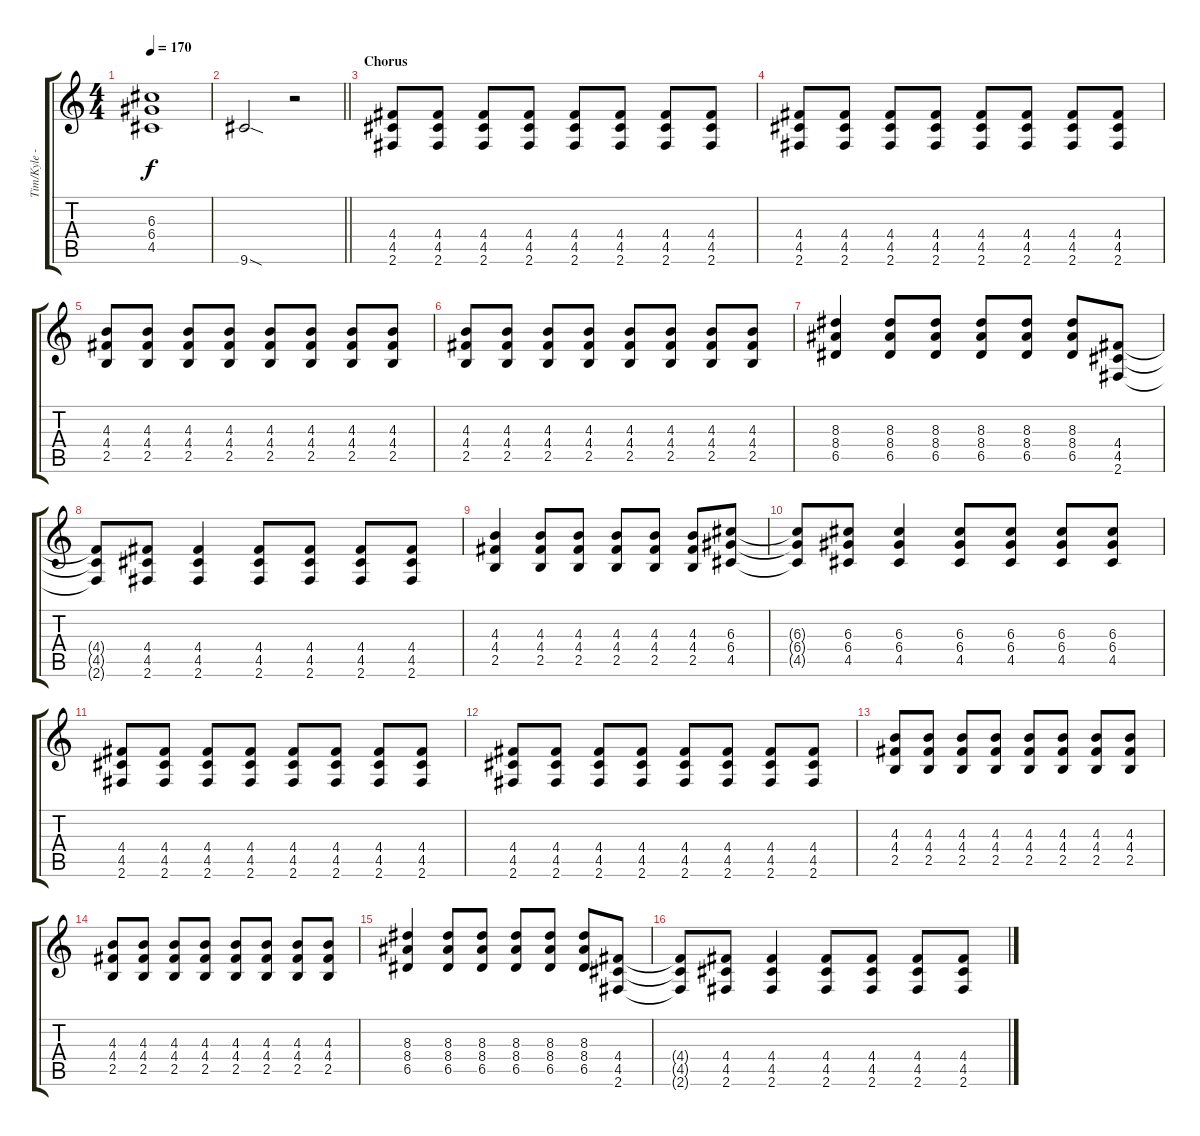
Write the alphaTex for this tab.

\track ("Tim/Kyle - Guitar" "Tim/Kyle -") {instrument distortionguitar}
\staff {score tabs}
\tuning (E4 B3 G3 D3 A2 E2) {hide}
\ts (4 4)
\tempo 170
\clef g2
\ks c
(6.3 6.4 4.5).1{dy f} |
\barLineRight lightlight
9.6{sod}.2 r.2 |
\section ("" "Chorus")
(4.4 4.5 2.6).8 (4.4 4.5 2.6).8 (4.4 4.5 2.6).8 (4.4 4.5 2.6).8 (4.4 4.5 2.6).8 (4.4 4.5 2.6).8 (4.4 4.5 2.6).8 (4.4 4.5 2.6).8 |
(4.4 4.5 2.6).8 (4.4 4.5 2.6).8 (4.4 4.5 2.6).8 (4.4 4.5 2.6).8 (4.4 4.5 2.6).8 (4.4 4.5 2.6).8 (4.4 4.5 2.6).8 (4.4 4.5 2.6).8 |
(4.3 4.4 2.5).8 (4.3 4.4 2.5).8 (4.3 4.4 2.5).8 (4.3 4.4 2.5).8 (4.3 4.4 2.5).8 (4.3 4.4 2.5).8 (4.3 4.4 2.5).8 (4.3 4.4 2.5).8 |
(4.3 4.4 2.5).8 (4.3 4.4 2.5).8 (4.3 4.4 2.5).8 (4.3 4.4 2.5).8 (4.3 4.4 2.5).8 (4.3 4.4 2.5).8 (4.3 4.4 2.5).8 (4.3 4.4 2.5).8 |
(8.3 8.4 6.5).4 (8.3 8.4 6.5).8 (8.3 8.4 6.5).8 (8.3 8.4 6.5).8 (8.3 8.4 6.5).8 (8.3 8.4 6.5).8 (4.4 4.5 2.6).8 |
(4.4{t} 4.5{t} 2.6{t}).8 (4.4 4.5 2.6).8 (4.4 4.5 2.6).4 (4.4 4.5 2.6).8 (4.4 4.5 2.6).8 (4.4 4.5 2.6).8 (4.4 4.5 2.6).8 |
(4.3 4.4 2.5).4 (4.3 4.4 2.5).8 (4.3 4.4 2.5).8 (4.3 4.4 2.5).8 (4.3 4.4 2.5).8 (4.3 4.4 2.5).8 (6.3 6.4 4.5).8 |
(6.3{t} 6.4{t} 4.5{t}).8 (6.3 6.4 4.5).8 (6.3 6.4 4.5).4 (6.3 6.4 4.5).8 (6.3 6.4 4.5).8 (6.3 6.4 4.5).8 (6.3 6.4 4.5).8 |
(4.4 4.5 2.6).8 (4.4 4.5 2.6).8 (4.4 4.5 2.6).8 (4.4 4.5 2.6).8 (4.4 4.5 2.6).8 (4.4 4.5 2.6).8 (4.4 4.5 2.6).8 (4.4 4.5 2.6).8 |
(4.4 4.5 2.6).8 (4.4 4.5 2.6).8 (4.4 4.5 2.6).8 (4.4 4.5 2.6).8 (4.4 4.5 2.6).8 (4.4 4.5 2.6).8 (4.4 4.5 2.6).8 (4.4 4.5 2.6).8 |
(4.3 4.4 2.5).8 (4.3 4.4 2.5).8 (4.3 4.4 2.5).8 (4.3 4.4 2.5).8 (4.3 4.4 2.5).8 (4.3 4.4 2.5).8 (4.3 4.4 2.5).8 (4.3 4.4 2.5).8 |
(4.3 4.4 2.5).8 (4.3 4.4 2.5).8 (4.3 4.4 2.5).8 (4.3 4.4 2.5).8 (4.3 4.4 2.5).8 (4.3 4.4 2.5).8 (4.3 4.4 2.5).8 (4.3 4.4 2.5).8 |
(8.3 8.4 6.5).4 (8.3 8.4 6.5).8 (8.3 8.4 6.5).8 (8.3 8.4 6.5).8 (8.3 8.4 6.5).8 (8.3 8.4 6.5).8 (4.4 4.5 2.6).8 |
(4.4{t} 4.5{t} 2.6{t}).8 (4.4 4.5 2.6).8 (4.4 4.5 2.6).4 (4.4 4.5 2.6).8 (4.4 4.5 2.6).8 (4.4 4.5 2.6).8 (4.4 4.5 2.6).8
